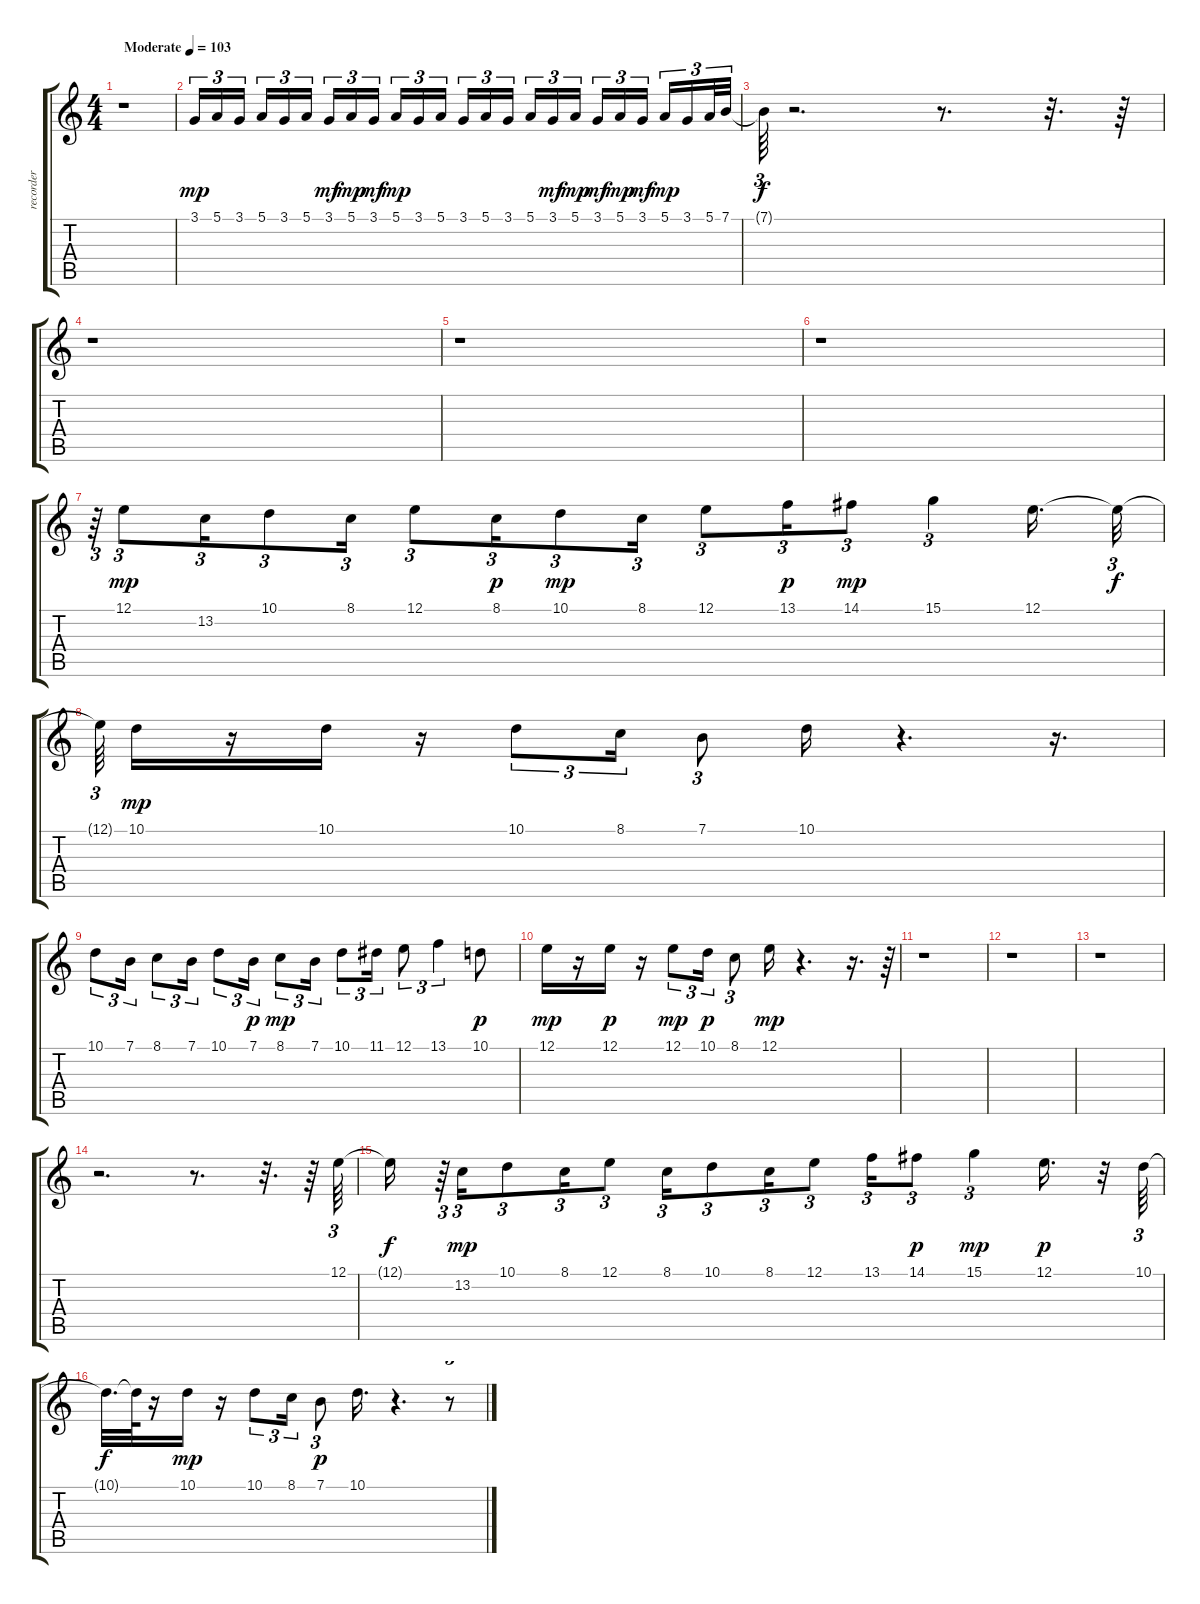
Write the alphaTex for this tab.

\track ("recorder" "recorder") {instrument recorder}
\staff {score tabs}
\tuning (E4 B3 G3 D3 A2 E2) {hide}
\ts (4 4)
\tempo (103 "Moderate")
\clef g2
\ks c
r.1{dy mp instrument recorder} |
3.1.16{tu (3 2) balance 8} 5.1.16{tu (3 2)} 3.1.16{tu (3 2)} 5.1.16{tu (3 2)} 3.1.16{tu (3 2)} 5.1.16{tu (3 2)} 3.1.16{tu (3 2) dy mf} 5.1.16{tu (3 2) dy mp} 3.1.16{tu (3 2) dy mf} 5.1.16{tu (3 2) dy mp} 3.1.16{tu (3 2)} 5.1.16{tu (3 2)} 3.1.16{tu (3 2)} 5.1.16{tu (3 2)} 3.1.16{tu (3 2)} 5.1.16{tu (3 2)} 3.1.16{tu (3 2) dy mf} 5.1.16{tu (3 2) dy mp} 3.1.16{tu (3 2) dy mf} 5.1.16{tu (3 2) dy mp} 3.1.16{tu (3 2) dy mf} 5.1.16{tu (3 2) dy mp} 3.1.16{tu (3 2)} 5.1.32{tu (3 2)} 7.1.32{tu (3 2)} |
7.1{t}.64{tu (3 2) dy f} r.2{d} r.8{d} r.32{d} r.64 |
r.1 |
r.1 |
r.1 |
r.64{tu (3 2)} 12.1.8{tu (3 2) dy mp} 13.2.16{tu (3 2)} 10.1.8{tu (3 2)} 8.1.16{tu (3 2)} 12.1.8{tu (3 2)} 8.1.16{tu (3 2) dy p} 10.1.8{tu (3 2) dy mp} 8.1.16{tu (3 2)} 12.1.8{tu (3 2)} 13.1.16{tu (3 2) dy p} 14.1.8{tu (3 2) dy mp} 15.1.4{tu (3 2)} 12.1.16{d} 12.1{t}.32{tu (3 2) dy f} |
12.1{t}.64{tu (3 2)} 10.1.16{dy mp} r.16 10.1.16 r.16 10.1.8{tu (3 2)} 8.1.16{tu (3 2)} 7.1.8{tu (3 2)} 10.1.16 r.4{d} r.16{d} |
10.1.8{tu (3 2)} 7.1.16{tu (3 2)} 8.1.8{tu (3 2)} 7.1.16{tu (3 2)} 10.1.8{tu (3 2)} 7.1.16{tu (3 2) dy p} 8.1.8{tu (3 2) dy mp} 7.1.16{tu (3 2)} 10.1.8{tu (3 2)} 11.1.16{tu (3 2)} 12.1.8{tu (3 2)} 13.1.4{tu (3 2)} 10.1.8{dy p} |
12.1.16{dy mp} r.16 12.1.16{dy p} r.16 12.1.8{tu (3 2) dy mp} 10.1.16{tu (3 2) dy p} 8.1.8{tu (3 2)} 12.1.16{dy mp} r.4{d} r.16{d} r.64{tu (3 2)} |
r.1 |
r.1 |
r.1 |
r.2{d} r.8{d} r.32{d} r.64 12.1.64{tu (3 2)} |
12.1{t}.16{dy f} r.64{tu (3 2)} 13.2.16{tu (3 2) dy mp} 10.1.8{tu (3 2)} 8.1.16{tu (3 2)} 12.1.8{tu (3 2)} 8.1.16{tu (3 2)} 10.1.8{tu (3 2)} 8.1.16{tu (3 2)} 12.1.8{tu (3 2)} 13.1.16{tu (3 2)} 14.1.8{tu (3 2) dy p} 15.1.4{tu (3 2) dy mp} 12.1.16{d dy p} r.32 10.1.64{tu (3 2)} |
10.1{t}.32{d dy f} 10.1{t}.64 r.16 10.1.16{dy mp} r.16 10.1.8{tu (3 2)} 8.1.16{tu (3 2)} 7.1.8{tu (3 2) dy p} 10.1.16{d} r.4{d} r.8{tu (3 2)}
